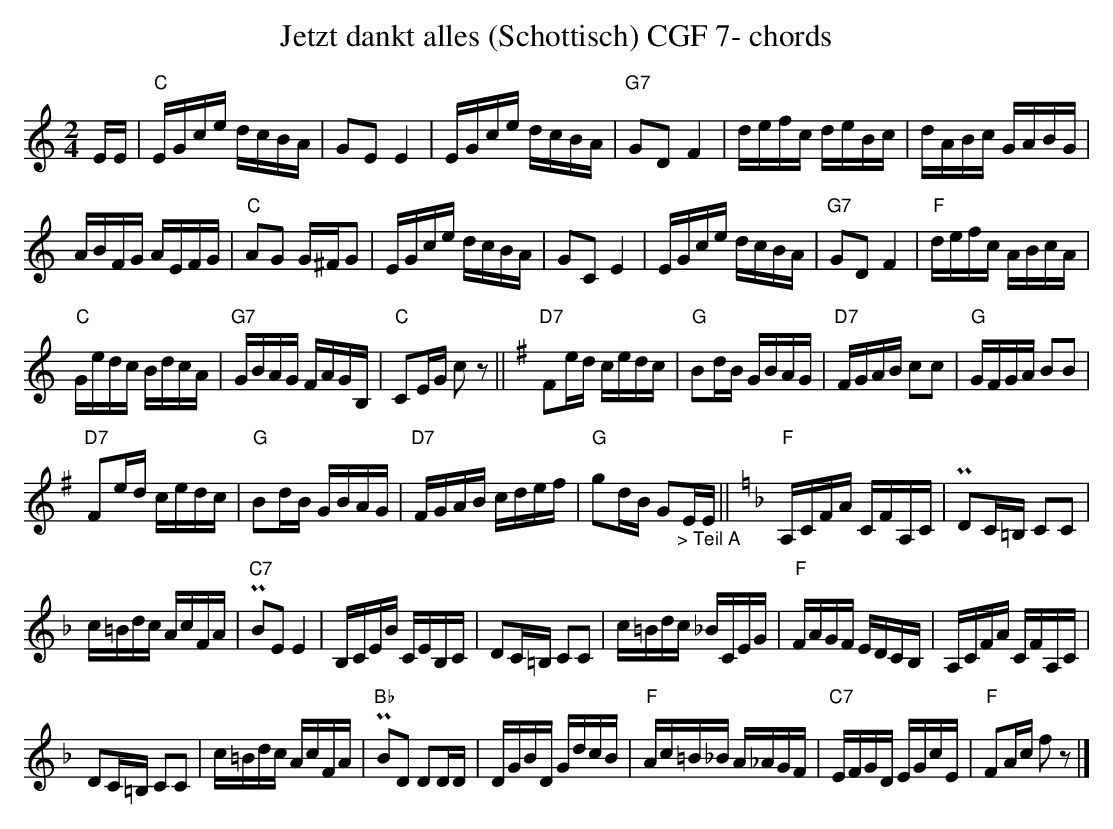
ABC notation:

X:1
T:Jetzt dankt alles (Schottisch) CGF 7- chords
M:2/4
L:1/16
K:Cmaj%%MIDI gchordon
EE | "C"EGce dcBA | G2E2 E4 | EGce dcBA | "G7"G2D2 F4 | defc deBc | dABc GABG |
ABFG AEFG | "C"A2G2 G^FG2 | EGce dcBA | G2C2 E4 | EGce dcBA | "G7"G2D2 F4 | "F"defc ABcA |
"C"Gedc BdcA | "G7"GBAG FAGB, | "C"C2EG c2 z2 || [K:Gmaj]"D7"F2ed cedc | "G"B2dB GBAG | "D7"FGAB c2c2 | "G"GFGA B2B2 |
"D7"F2ed cedc | "G"B2dB GBAG | "D7"FGAB cdef | "G"g2dB G2"_> Teil A"EE || [K:Fmaj] "F"A,CFA CFA,C | PD2C=B, C2C2 |
c=Bdc AcFA |"C7"PB2E2 E4 | B,CEB CEB,C | D2C=B, C2C2 | c=Bdc _BCEG | "F"FAGF EDCB, | A,CFA CFA,C |
D2C=B, C2C2 | c=Bdc AcFA |"Bb"PB2D2 D2DD | DGBD GdcB | "F"Ac=B_B A_AGF | "C7"EFGD EGcE | "F"F2Ac f2 z2 |]
